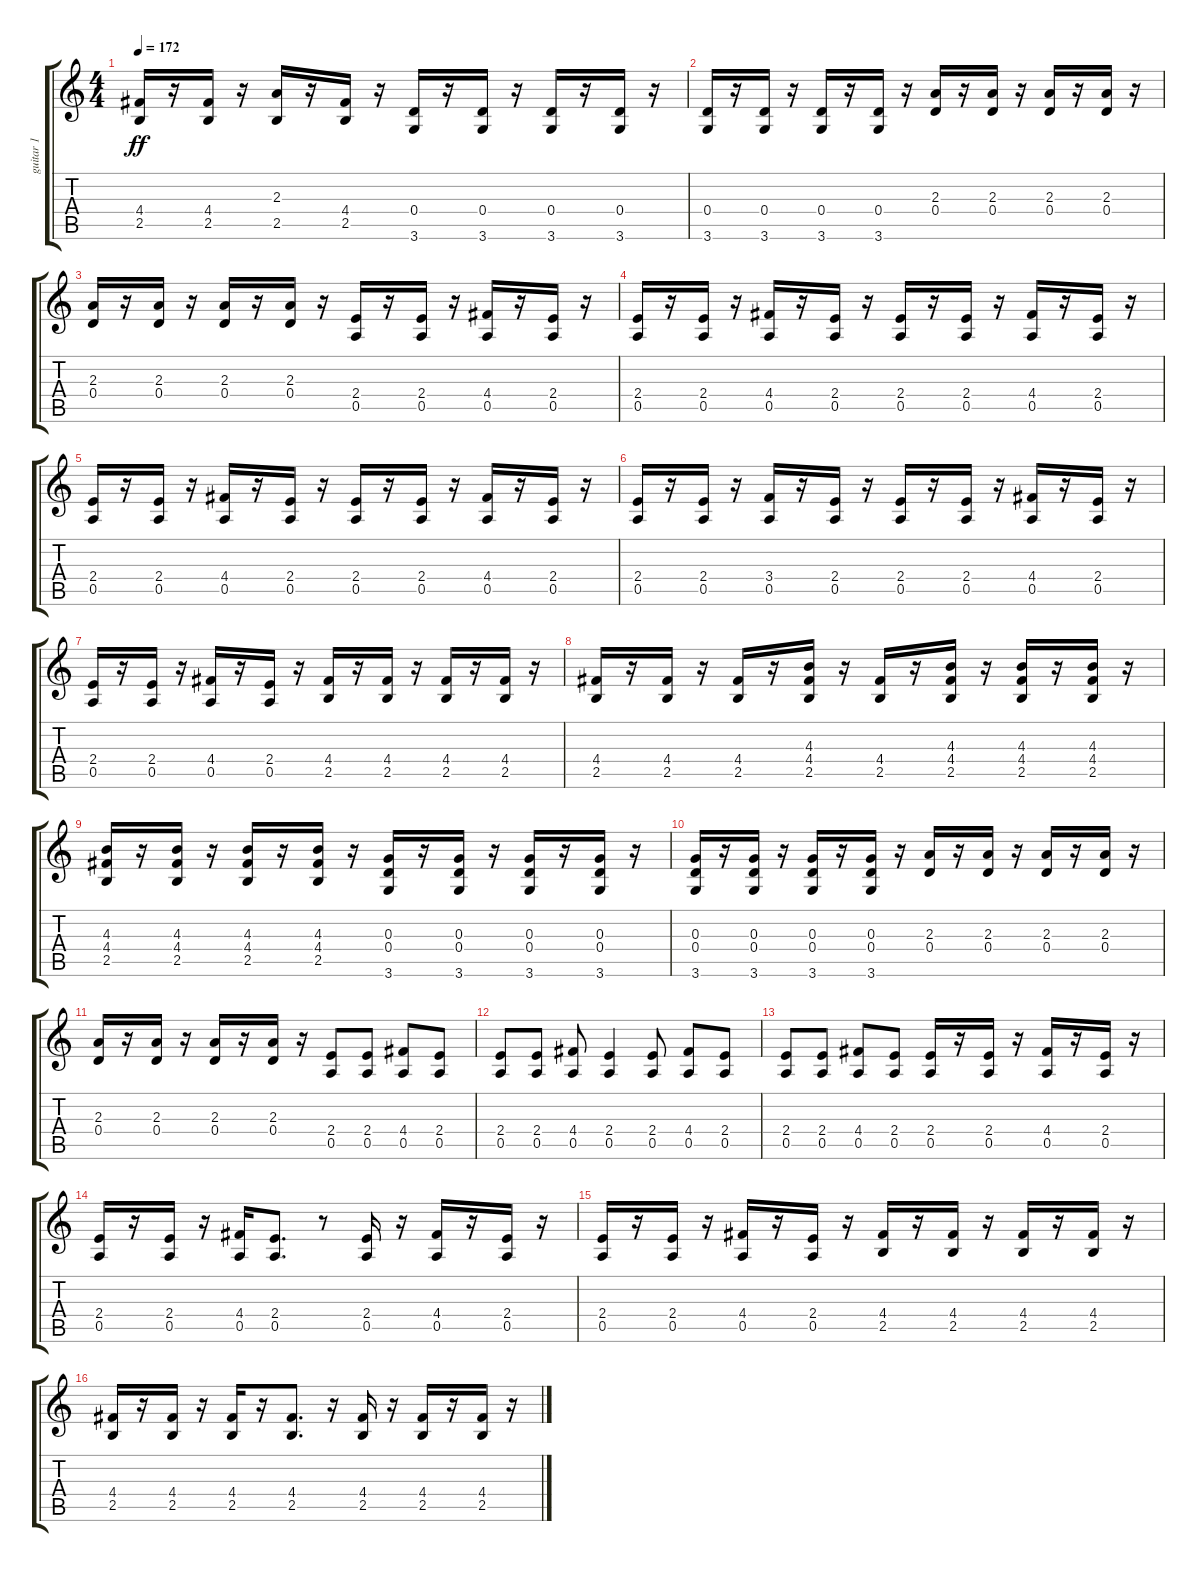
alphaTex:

\track ("guitar 1" "guitar 1") {instrument overdrivenguitar}
\staff {score tabs}
\tuning (E4 B3 G3 D3 A2 E2) {hide}
\ts (4 4)
\tempo 172
\clef g2
\ks c
(4.4 2.5).16{dy ff} r.16 (4.4 2.5).16 r.16 (2.3 2.5).16 r.16 (4.4 2.5).16 r.16 (0.4 3.6).16 r.16 (0.4 3.6).16 r.16 (0.4 3.6).16 r.16 (0.4 3.6).16 r.16 |
(0.4 3.6).16 r.16 (0.4 3.6).16 r.16 (0.4 3.6).16 r.16 (0.4 3.6).16 r.16 (2.3 0.4).16 r.16 (2.3 0.4).16 r.16 (2.3 0.4).16 r.16 (2.3 0.4).16 r.16 |
(2.3 0.4).16 r.16 (2.3 0.4).16 r.16 (2.3 0.4).16 r.16 (2.3 0.4).16 r.16 (2.4 0.5).16 r.16 (2.4 0.5).16 r.16 (4.4 0.5).16 r.16 (2.4 0.5).16 r.16 |
(2.4 0.5).16 r.16 (2.4 0.5).16 r.16 (4.4 0.5).16 r.16 (2.4 0.5).16 r.16 (2.4 0.5).16 r.16 (2.4 0.5).16 r.16 (4.4 0.5).16 r.16 (2.4 0.5).16 r.16 |
(2.4 0.5).16 r.16 (2.4 0.5).16 r.16 (4.4 0.5).16 r.16 (2.4 0.5).16 r.16 (2.4 0.5).16 r.16 (2.4 0.5).16 r.16 (4.4 0.5).16 r.16 (2.4 0.5).16 r.16 |
(2.4 0.5).16 r.16 (2.4 0.5).16 r.16 (3.4 0.5).16 r.16 (2.4 0.5).16 r.16 (2.4 0.5).16 r.16 (2.4 0.5).16 r.16 (4.4 0.5).16 r.16 (2.4 0.5).16 r.16 |
(2.4 0.5).16 r.16 (2.4 0.5).16 r.16 (4.4 0.5).16 r.16 (2.4 0.5).16 r.16 (4.4 2.5).16 r.16 (4.4 2.5).16 r.16 (4.4 2.5).16 r.16 (4.4 2.5).16 r.16 |
(4.4 2.5).16 r.16 (4.4 2.5).16 r.16 (4.4 2.5).16 r.16 (4.3 4.4 2.5).16 r.16 (4.4 2.5).16 r.16 (4.3 4.4 2.5).16 r.16 (4.3 4.4 2.5).16 r.16 (4.3 4.4 2.5).16 r.16 |
(4.3 4.4 2.5).16 r.16 (4.3 4.4 2.5).16 r.16 (4.3 4.4 2.5).16 r.16 (4.3 4.4 2.5).16 r.16 (0.3 0.4 3.6).16 r.16 (0.3 0.4 3.6).16 r.16 (0.3 0.4 3.6).16 r.16 (0.3 0.4 3.6).16 r.16 |
(0.3 0.4 3.6).16 r.16 (0.3 0.4 3.6).16 r.16 (0.3 0.4 3.6).16 r.16 (0.3 0.4 3.6).16 r.16 (2.3 0.4).16 r.16 (2.3 0.4).16 r.16 (2.3 0.4).16 r.16 (2.3 0.4).16 r.16 |
(2.3 0.4).16 r.16 (2.3 0.4).16 r.16 (2.3 0.4).16 r.16 (2.3 0.4).16 r.16 (2.4 0.5).8 (2.4 0.5).8 (4.4 0.5).8 (2.4 0.5).8 |
(2.4 0.5).8 (2.4 0.5).8 (4.4 0.5).8 (2.4 0.5).4 (2.4 0.5).8 (4.4 0.5).8 (2.4 0.5).8 |
(2.4 0.5).8 (2.4 0.5).8 (4.4 0.5).8 (2.4 0.5).8 (2.4 0.5).16 r.16 (2.4 0.5).16 r.16 (4.4 0.5).16 r.16 (2.4 0.5).16 r.16 |
(2.4 0.5).16 r.16 (2.4 0.5).16 r.16 (4.4 0.5).16 (2.4 0.5).8{d} r.8 (2.4 0.5).16 r.16 (4.4 0.5).16 r.16 (2.4 0.5).16 r.16 |
(2.4 0.5).16 r.16 (2.4 0.5).16 r.16 (4.4 0.5).16 r.16 (2.4 0.5).16 r.16 (4.4 2.5).16 r.16 (4.4 2.5).16 r.16 (4.4 2.5).16 r.16 (4.4 2.5).16 r.16 |
(4.4 2.5).16 r.16 (4.4 2.5).16 r.16 (4.4 2.5).16 r.16 (4.4 2.5).8{d} r.16 (4.4 2.5).16 r.16 (4.4 2.5).16 r.16 (4.4 2.5).16 r.16
